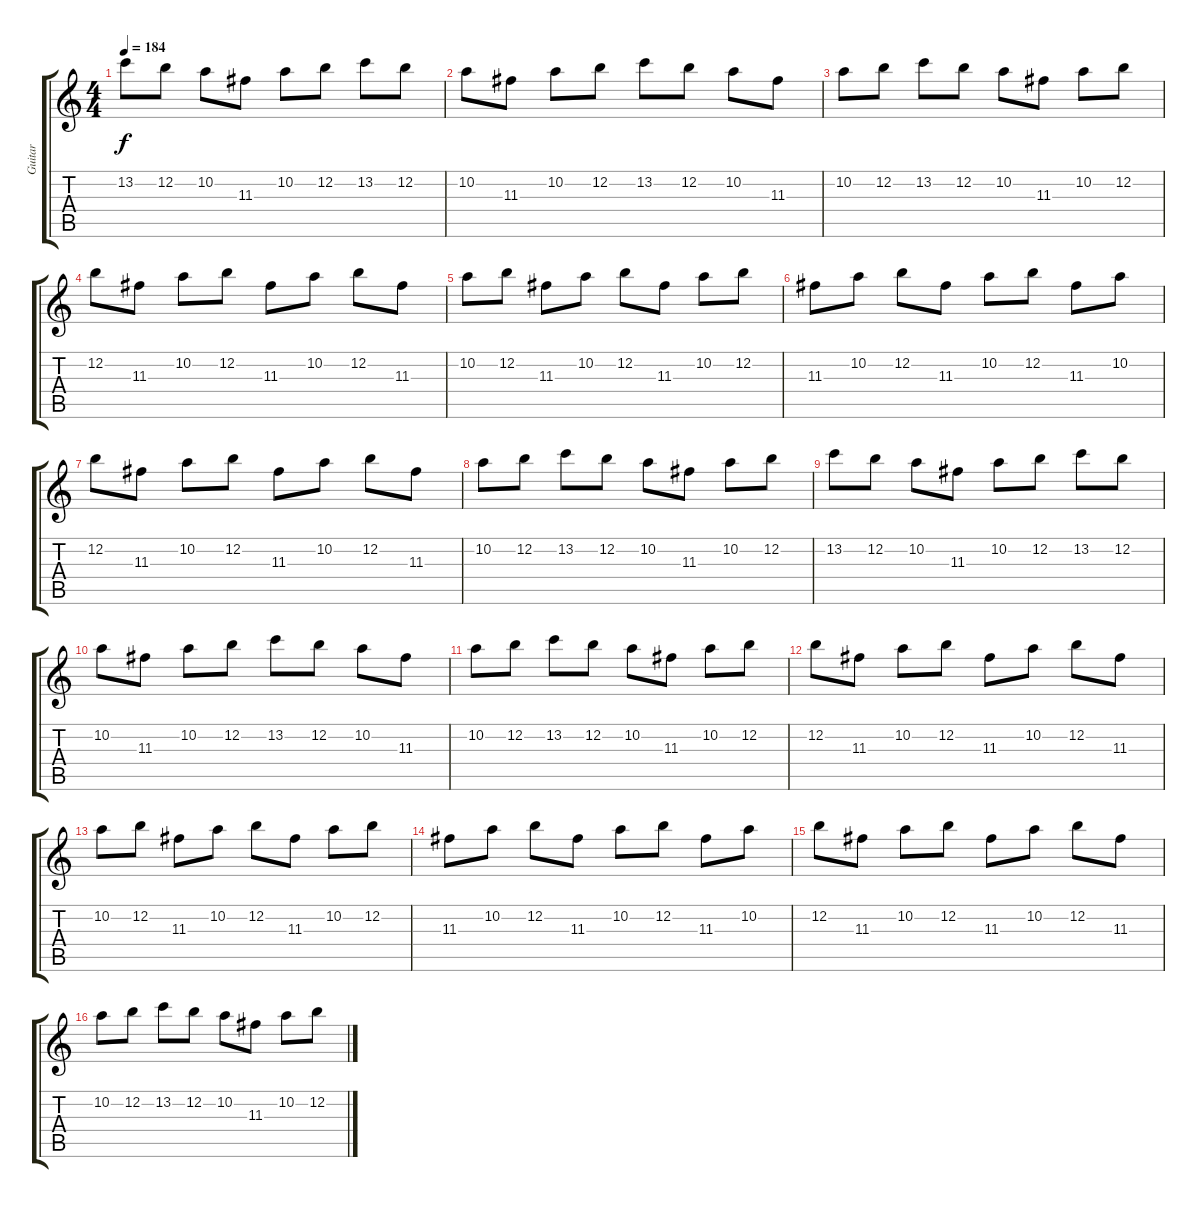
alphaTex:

\track ("Guitar" "Guitar") {instrument distortionguitar}
\staff {score tabs}
\tuning (E4 B3 G3 D3 A2 E2) {hide}
\ts (4 4)
\tempo 184
\clef g2
\ks c
13.2.8{dy f} 12.2.8 10.2.8 11.3.8 10.2.8 12.2.8 13.2.8 12.2.8 |
10.2.8 11.3.8 10.2.8 12.2.8 13.2.8 12.2.8 10.2.8 11.3.8 |
10.2.8 12.2.8 13.2.8 12.2.8 10.2.8 11.3.8 10.2.8 12.2.8 |
12.2.8 11.3.8 10.2.8 12.2.8 11.3.8 10.2.8 12.2.8 11.3.8 |
10.2.8 12.2.8 11.3.8 10.2.8 12.2.8 11.3.8 10.2.8 12.2.8 |
11.3.8 10.2.8 12.2.8 11.3.8 10.2.8 12.2.8 11.3.8 10.2.8 |
12.2.8 11.3.8 10.2.8 12.2.8 11.3.8 10.2.8 12.2.8 11.3.8 |
10.2.8 12.2.8 13.2.8 12.2.8 10.2.8 11.3.8 10.2.8 12.2.8 |
13.2.8 12.2.8 10.2.8 11.3.8 10.2.8 12.2.8 13.2.8 12.2.8 |
10.2.8 11.3.8 10.2.8 12.2.8 13.2.8 12.2.8 10.2.8 11.3.8 |
10.2.8 12.2.8 13.2.8 12.2.8 10.2.8 11.3.8 10.2.8 12.2.8 |
12.2.8 11.3.8 10.2.8 12.2.8 11.3.8 10.2.8 12.2.8 11.3.8 |
10.2.8 12.2.8 11.3.8 10.2.8 12.2.8 11.3.8 10.2.8 12.2.8 |
11.3.8 10.2.8 12.2.8 11.3.8 10.2.8 12.2.8 11.3.8 10.2.8 |
12.2.8 11.3.8 10.2.8 12.2.8 11.3.8 10.2.8 12.2.8 11.3.8 |
10.2.8 12.2.8 13.2.8 12.2.8 10.2.8 11.3.8 10.2.8 12.2.8
